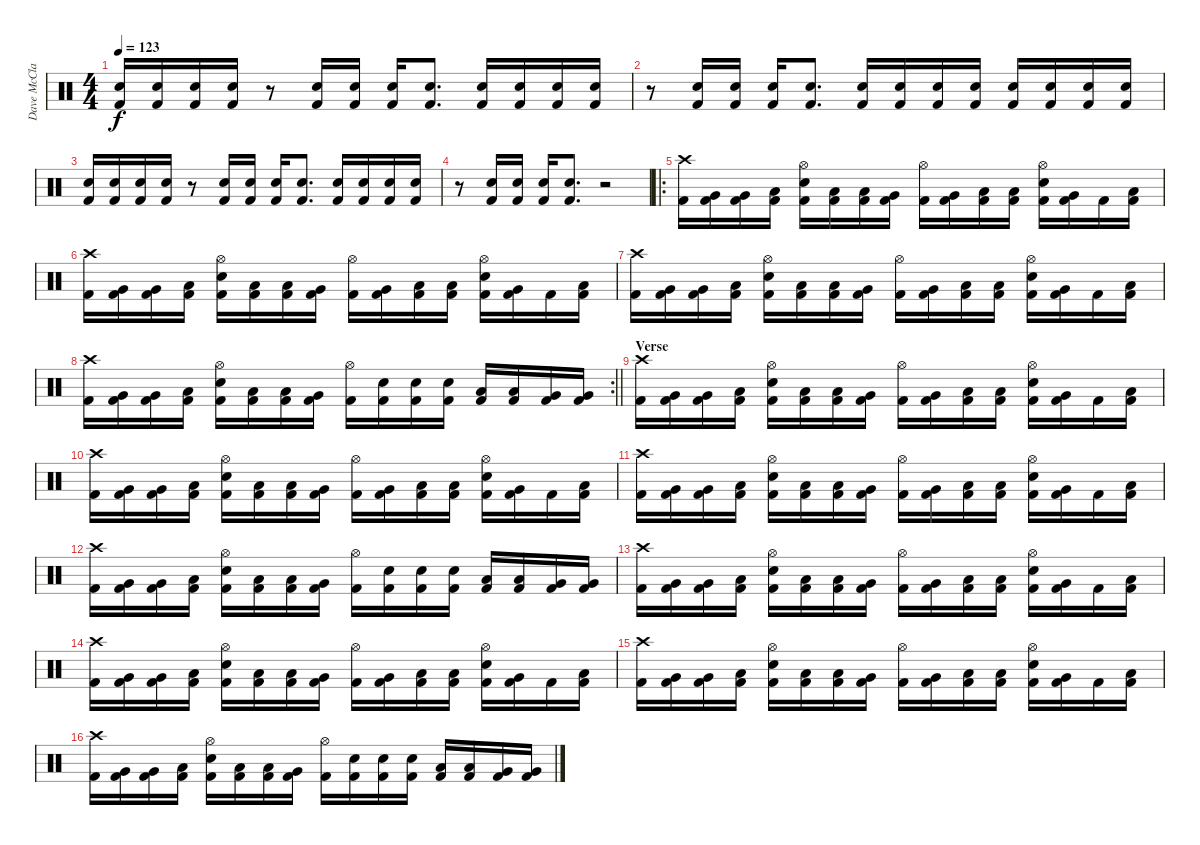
\track ("Dave McClain" "Dave McCla") {instrument percussion}
\staff {score}
\articulation defaults
\ts (4 4)
\tempo 123
\clef neutral
\ks c
("Kick (hit) 2" "Snare (hit) 2").16{dy f} ("Kick (hit) 2" "Snare (hit) 2").16 ("Kick (hit) 2" "Snare (hit) 2").16 ("Kick (hit) 2" "Snare (hit) 2").16 r.8 ("Kick (hit) 2" "Snare (hit) 2").16 ("Kick (hit) 2" "Snare (hit) 2").16 ("Kick (hit) 2" "Snare (hit) 2").16 ("Kick (hit) 2" "Snare (hit) 2").8{d} ("Kick (hit) 2" "Snare (hit) 2").16 ("Kick (hit) 2" "Snare (hit) 2").16 ("Kick (hit) 2" "Snare (hit) 2").16 ("Kick (hit) 2" "Snare (hit) 2").16 |
r.8 ("Kick (hit) 2" "Snare (hit) 2").16 ("Kick (hit) 2" "Snare (hit) 2").16 ("Kick (hit) 2" "Snare (hit) 2").16 ("Kick (hit) 2" "Snare (hit) 2").8{d} ("Kick (hit) 2" "Snare (hit) 2").16 ("Kick (hit) 2" "Snare (hit) 2").16 ("Kick (hit) 2" "Snare (hit) 2").16 ("Kick (hit) 2" "Snare (hit) 2").16 ("Kick (hit) 2" "Snare (hit) 2").16 ("Kick (hit) 2" "Snare (hit) 2").16 ("Kick (hit) 2" "Snare (hit) 2").16 ("Kick (hit) 2" "Snare (hit) 2").16 |
("Kick (hit) 2" "Snare (hit) 2").16 ("Kick (hit) 2" "Snare (hit) 2").16 ("Kick (hit) 2" "Snare (hit) 2").16 ("Kick (hit) 2" "Snare (hit) 2").16 r.8 ("Kick (hit) 2" "Snare (hit) 2").16 ("Kick (hit) 2" "Snare (hit) 2").16 ("Kick (hit) 2" "Snare (hit) 2").16 ("Kick (hit) 2" "Snare (hit) 2").8{d} ("Kick (hit) 2" "Snare (hit) 2").16 ("Kick (hit) 2" "Snare (hit) 2").16 ("Kick (hit) 2" "Snare (hit) 2").16 ("Kick (hit) 2" "Snare (hit) 2").16 |
r.8 ("Kick (hit) 2" "Snare (hit) 2").16 ("Kick (hit) 2" "Snare (hit) 2").16 ("Kick (hit) 2" "Snare (hit) 2").16 ("Kick (hit) 2" "Snare (hit) 2").8{d} r.2 |
\ro
("Crash high (hit)" "Kick (hit) 2").16 ("Very Low Tom (hit)" "Kick (hit) 2").16 ("Very Low Tom (hit)" "Kick (hit) 2").16 ("Low Floor Tom (hit)" "Kick (hit) 2").16 ("Hi-Hat (open)" "Snare (hit) 2" "Kick (hit) 2").16 ("Low Tom (hit)" "Kick (hit) 2").16 ("Low Tom (hit)" "Kick (hit) 2").16 ("Very Low Tom (hit)" "Kick (hit) 2").16 ("Hi-Hat (open)" "Kick (hit) 2").16 ("Very Low Tom (hit)" "Kick (hit) 2").16 ("Low Floor Tom (hit)" "Kick (hit) 2").16 ("Low Floor Tom (hit)" "Kick (hit) 2").16 ("Hi-Hat (open)" "Snare (hit) 2" "Kick (hit) 2").16 ("Very Low Tom (hit)" "Kick (hit) 2").16 "Kick (hit) 2".16 ("Low Floor Tom (hit)" "Kick (hit) 2").16 |
("Crash high (hit)" "Kick (hit) 2").16 ("Very Low Tom (hit)" "Kick (hit) 2").16 ("Very Low Tom (hit)" "Kick (hit) 2").16 ("Low Floor Tom (hit)" "Kick (hit) 2").16 ("Hi-Hat (open)" "Snare (hit) 2" "Kick (hit) 2").16 ("Low Tom (hit)" "Kick (hit) 2").16 ("Low Tom (hit)" "Kick (hit) 2").16 ("Very Low Tom (hit)" "Kick (hit) 2").16 ("Hi-Hat (open)" "Kick (hit) 2").16 ("Very Low Tom (hit)" "Kick (hit) 2").16 ("Low Floor Tom (hit)" "Kick (hit) 2").16 ("Low Floor Tom (hit)" "Kick (hit) 2").16 ("Hi-Hat (open)" "Snare (hit) 2" "Kick (hit) 2").16 ("Very Low Tom (hit)" "Kick (hit) 2").16 "Kick (hit) 2".16 ("Low Floor Tom (hit)" "Kick (hit) 2").16 |
("Crash high (hit)" "Kick (hit) 2").16 ("Very Low Tom (hit)" "Kick (hit) 2").16 ("Very Low Tom (hit)" "Kick (hit) 2").16 ("Low Floor Tom (hit)" "Kick (hit) 2").16 ("Hi-Hat (open)" "Snare (hit) 2" "Kick (hit) 2").16 ("Low Tom (hit)" "Kick (hit) 2").16 ("Low Tom (hit)" "Kick (hit) 2").16 ("Very Low Tom (hit)" "Kick (hit) 2").16 ("Hi-Hat (open)" "Kick (hit) 2").16 ("Very Low Tom (hit)" "Kick (hit) 2").16 ("Low Floor Tom (hit)" "Kick (hit) 2").16 ("Low Floor Tom (hit)" "Kick (hit) 2").16 ("Hi-Hat (open)" "Snare (hit) 2" "Kick (hit) 2").16 ("Very Low Tom (hit)" "Kick (hit) 2").16 "Kick (hit) 2".16 ("Low Floor Tom (hit)" "Kick (hit) 2").16 |
\rc 2
\barLineRight lightlight
("Crash high (hit)" "Kick (hit) 2").16 ("Very Low Tom (hit)" "Kick (hit) 2").16 ("Very Low Tom (hit)" "Kick (hit) 2").16 ("Low Floor Tom (hit)" "Kick (hit) 2").16 ("Hi-Hat (open)" "Snare (hit) 2" "Kick (hit) 2").16 ("Low Tom (hit)" "Kick (hit) 2").16 ("Low Tom (hit)" "Kick (hit) 2").16 ("Very Low Tom (hit)" "Kick (hit) 2").16 ("Hi-Hat (open)" "Kick (hit) 2").16 ("Snare (hit) 2" "Kick (hit) 2").16 ("Snare (hit) 2" "Kick (hit) 2").16 ("Snare (hit) 2" "Kick (hit) 2").16 ("Low Tom (hit)" "Kick (hit) 2").16 ("Low Tom (hit)" "Kick (hit) 2").16 ("Very Low Tom (hit)" "Kick (hit) 2").16 ("Very Low Tom (hit)" "Kick (hit) 2").16 |
\section ("" "Verse")
("Crash high (hit)" "Kick (hit) 2").16 ("Very Low Tom (hit)" "Kick (hit) 2").16 ("Very Low Tom (hit)" "Kick (hit) 2").16 ("Low Floor Tom (hit)" "Kick (hit) 2").16 ("Hi-Hat (open)" "Snare (hit) 2" "Kick (hit) 2").16 ("Low Tom (hit)" "Kick (hit) 2").16 ("Low Tom (hit)" "Kick (hit) 2").16 ("Very Low Tom (hit)" "Kick (hit) 2").16 ("Hi-Hat (open)" "Kick (hit) 2").16 ("Very Low Tom (hit)" "Kick (hit) 2").16 ("Low Floor Tom (hit)" "Kick (hit) 2").16 ("Low Floor Tom (hit)" "Kick (hit) 2").16 ("Hi-Hat (open)" "Snare (hit) 2" "Kick (hit) 2").16 ("Very Low Tom (hit)" "Kick (hit) 2").16 "Kick (hit) 2".16 ("Low Floor Tom (hit)" "Kick (hit) 2").16 |
("Crash high (hit)" "Kick (hit) 2").16 ("Very Low Tom (hit)" "Kick (hit) 2").16 ("Very Low Tom (hit)" "Kick (hit) 2").16 ("Low Floor Tom (hit)" "Kick (hit) 2").16 ("Hi-Hat (open)" "Snare (hit) 2" "Kick (hit) 2").16 ("Low Tom (hit)" "Kick (hit) 2").16 ("Low Tom (hit)" "Kick (hit) 2").16 ("Very Low Tom (hit)" "Kick (hit) 2").16 ("Hi-Hat (open)" "Kick (hit) 2").16 ("Very Low Tom (hit)" "Kick (hit) 2").16 ("Low Floor Tom (hit)" "Kick (hit) 2").16 ("Low Floor Tom (hit)" "Kick (hit) 2").16 ("Hi-Hat (open)" "Snare (hit) 2" "Kick (hit) 2").16 ("Very Low Tom (hit)" "Kick (hit) 2").16 "Kick (hit) 2".16 ("Low Floor Tom (hit)" "Kick (hit) 2").16 |
("Crash high (hit)" "Kick (hit) 2").16 ("Very Low Tom (hit)" "Kick (hit) 2").16 ("Very Low Tom (hit)" "Kick (hit) 2").16 ("Low Floor Tom (hit)" "Kick (hit) 2").16 ("Hi-Hat (open)" "Snare (hit) 2" "Kick (hit) 2").16 ("Low Tom (hit)" "Kick (hit) 2").16 ("Low Tom (hit)" "Kick (hit) 2").16 ("Very Low Tom (hit)" "Kick (hit) 2").16 ("Hi-Hat (open)" "Kick (hit) 2").16 ("Very Low Tom (hit)" "Kick (hit) 2").16 ("Low Floor Tom (hit)" "Kick (hit) 2").16 ("Low Floor Tom (hit)" "Kick (hit) 2").16 ("Hi-Hat (open)" "Snare (hit) 2" "Kick (hit) 2").16 ("Very Low Tom (hit)" "Kick (hit) 2").16 "Kick (hit) 2".16 ("Low Floor Tom (hit)" "Kick (hit) 2").16 |
("Crash high (hit)" "Kick (hit) 2").16 ("Very Low Tom (hit)" "Kick (hit) 2").16 ("Very Low Tom (hit)" "Kick (hit) 2").16 ("Low Floor Tom (hit)" "Kick (hit) 2").16 ("Hi-Hat (open)" "Snare (hit) 2" "Kick (hit) 2").16 ("Low Tom (hit)" "Kick (hit) 2").16 ("Low Tom (hit)" "Kick (hit) 2").16 ("Very Low Tom (hit)" "Kick (hit) 2").16 ("Hi-Hat (open)" "Kick (hit) 2").16 ("Snare (hit) 2" "Kick (hit) 2").16 ("Snare (hit) 2" "Kick (hit) 2").16 ("Snare (hit) 2" "Kick (hit) 2").16 ("Low Tom (hit)" "Kick (hit) 2").16 ("Low Tom (hit)" "Kick (hit) 2").16 ("Very Low Tom (hit)" "Kick (hit) 2").16 ("Very Low Tom (hit)" "Kick (hit) 2").16 |
("Crash high (hit)" "Kick (hit) 2").16 ("Very Low Tom (hit)" "Kick (hit) 2").16 ("Very Low Tom (hit)" "Kick (hit) 2").16 ("Low Floor Tom (hit)" "Kick (hit) 2").16 ("Hi-Hat (open)" "Snare (hit) 2" "Kick (hit) 2").16 ("Low Tom (hit)" "Kick (hit) 2").16 ("Low Tom (hit)" "Kick (hit) 2").16 ("Very Low Tom (hit)" "Kick (hit) 2").16 ("Hi-Hat (open)" "Kick (hit) 2").16 ("Very Low Tom (hit)" "Kick (hit) 2").16 ("Low Floor Tom (hit)" "Kick (hit) 2").16 ("Low Floor Tom (hit)" "Kick (hit) 2").16 ("Hi-Hat (open)" "Snare (hit) 2" "Kick (hit) 2").16 ("Very Low Tom (hit)" "Kick (hit) 2").16 "Kick (hit) 2".16 ("Low Floor Tom (hit)" "Kick (hit) 2").16 |
("Crash high (hit)" "Kick (hit) 2").16 ("Very Low Tom (hit)" "Kick (hit) 2").16 ("Very Low Tom (hit)" "Kick (hit) 2").16 ("Low Floor Tom (hit)" "Kick (hit) 2").16 ("Hi-Hat (open)" "Snare (hit) 2" "Kick (hit) 2").16 ("Low Tom (hit)" "Kick (hit) 2").16 ("Low Tom (hit)" "Kick (hit) 2").16 ("Very Low Tom (hit)" "Kick (hit) 2").16 ("Hi-Hat (open)" "Kick (hit) 2").16 ("Very Low Tom (hit)" "Kick (hit) 2").16 ("Low Floor Tom (hit)" "Kick (hit) 2").16 ("Low Floor Tom (hit)" "Kick (hit) 2").16 ("Hi-Hat (open)" "Snare (hit) 2" "Kick (hit) 2").16 ("Very Low Tom (hit)" "Kick (hit) 2").16 "Kick (hit) 2".16 ("Low Floor Tom (hit)" "Kick (hit) 2").16 |
("Crash high (hit)" "Kick (hit) 2").16 ("Very Low Tom (hit)" "Kick (hit) 2").16 ("Very Low Tom (hit)" "Kick (hit) 2").16 ("Low Floor Tom (hit)" "Kick (hit) 2").16 ("Hi-Hat (open)" "Snare (hit) 2" "Kick (hit) 2").16 ("Low Tom (hit)" "Kick (hit) 2").16 ("Low Tom (hit)" "Kick (hit) 2").16 ("Very Low Tom (hit)" "Kick (hit) 2").16 ("Hi-Hat (open)" "Kick (hit) 2").16 ("Very Low Tom (hit)" "Kick (hit) 2").16 ("Low Floor Tom (hit)" "Kick (hit) 2").16 ("Low Floor Tom (hit)" "Kick (hit) 2").16 ("Hi-Hat (open)" "Snare (hit) 2" "Kick (hit) 2").16 ("Very Low Tom (hit)" "Kick (hit) 2").16 "Kick (hit) 2".16 ("Low Floor Tom (hit)" "Kick (hit) 2").16 |
("Crash high (hit)" "Kick (hit) 2").16 ("Very Low Tom (hit)" "Kick (hit) 2").16 ("Very Low Tom (hit)" "Kick (hit) 2").16 ("Low Floor Tom (hit)" "Kick (hit) 2").16 ("Hi-Hat (open)" "Snare (hit) 2" "Kick (hit) 2").16 ("Low Tom (hit)" "Kick (hit) 2").16 ("Low Tom (hit)" "Kick (hit) 2").16 ("Very Low Tom (hit)" "Kick (hit) 2").16 ("Hi-Hat (open)" "Kick (hit) 2").16 ("Snare (hit) 2" "Kick (hit) 2").16 ("Snare (hit) 2" "Kick (hit) 2").16 ("Snare (hit) 2" "Kick (hit) 2").16 ("Low Tom (hit)" "Kick (hit) 2").16 ("Low Tom (hit)" "Kick (hit) 2").16 ("Very Low Tom (hit)" "Kick (hit) 2").16 ("Very Low Tom (hit)" "Kick (hit) 2").16
